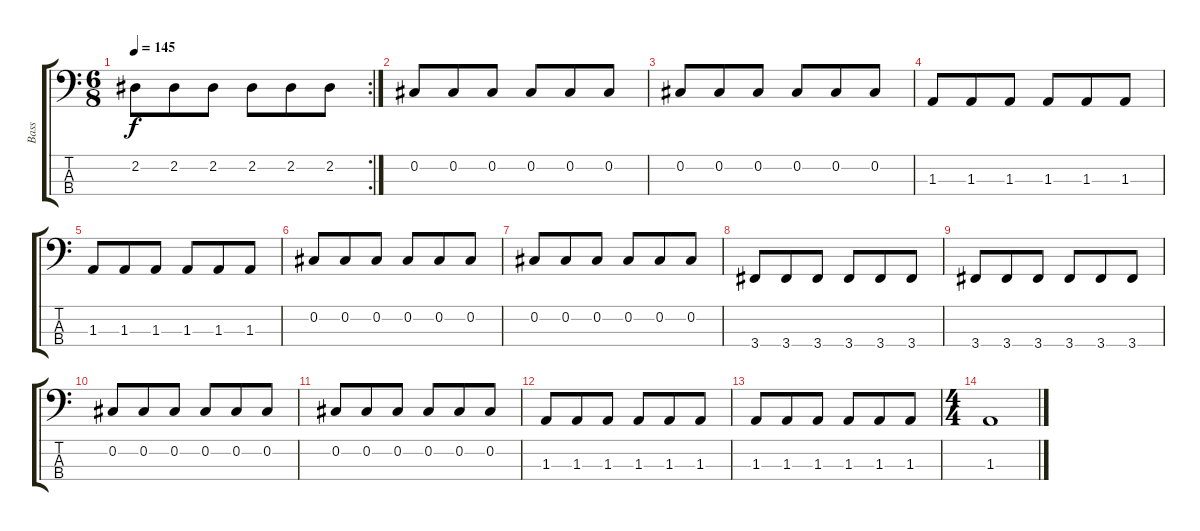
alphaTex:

\track ("Bass" "Bass") {instrument electricbassfinger}
\staff {score tabs}
\tuning (Gb2 Db2 Ab1 Eb1) {hide}
\rc 2
\ts (6 8)
\tempo 145
\clef f4
\ks c
2.2.8{dy f} 2.2.8 2.2.8 2.2.8 2.2.8 2.2.8 |
0.2.8 0.2.8 0.2.8 0.2.8 0.2.8 0.2.8 |
0.2.8 0.2.8 0.2.8 0.2.8 0.2.8 0.2.8 |
1.3.8 1.3.8 1.3.8 1.3.8 1.3.8 1.3.8 |
1.3.8 1.3.8 1.3.8 1.3.8 1.3.8 1.3.8 |
0.2.8 0.2.8 0.2.8 0.2.8 0.2.8 0.2.8 |
0.2.8 0.2.8 0.2.8 0.2.8 0.2.8 0.2.8 |
3.4.8 3.4.8 3.4.8 3.4.8 3.4.8 3.4.8 |
3.4.8 3.4.8 3.4.8 3.4.8 3.4.8 3.4.8 |
0.2.8 0.2.8 0.2.8 0.2.8 0.2.8 0.2.8 |
0.2.8 0.2.8 0.2.8 0.2.8 0.2.8 0.2.8 |
1.3.8 1.3.8 1.3.8 1.3.8 1.3.8 1.3.8 |
1.3.8 1.3.8 1.3.8 1.3.8 1.3.8 1.3.8 |
\ts (4 4)
1.3.1
